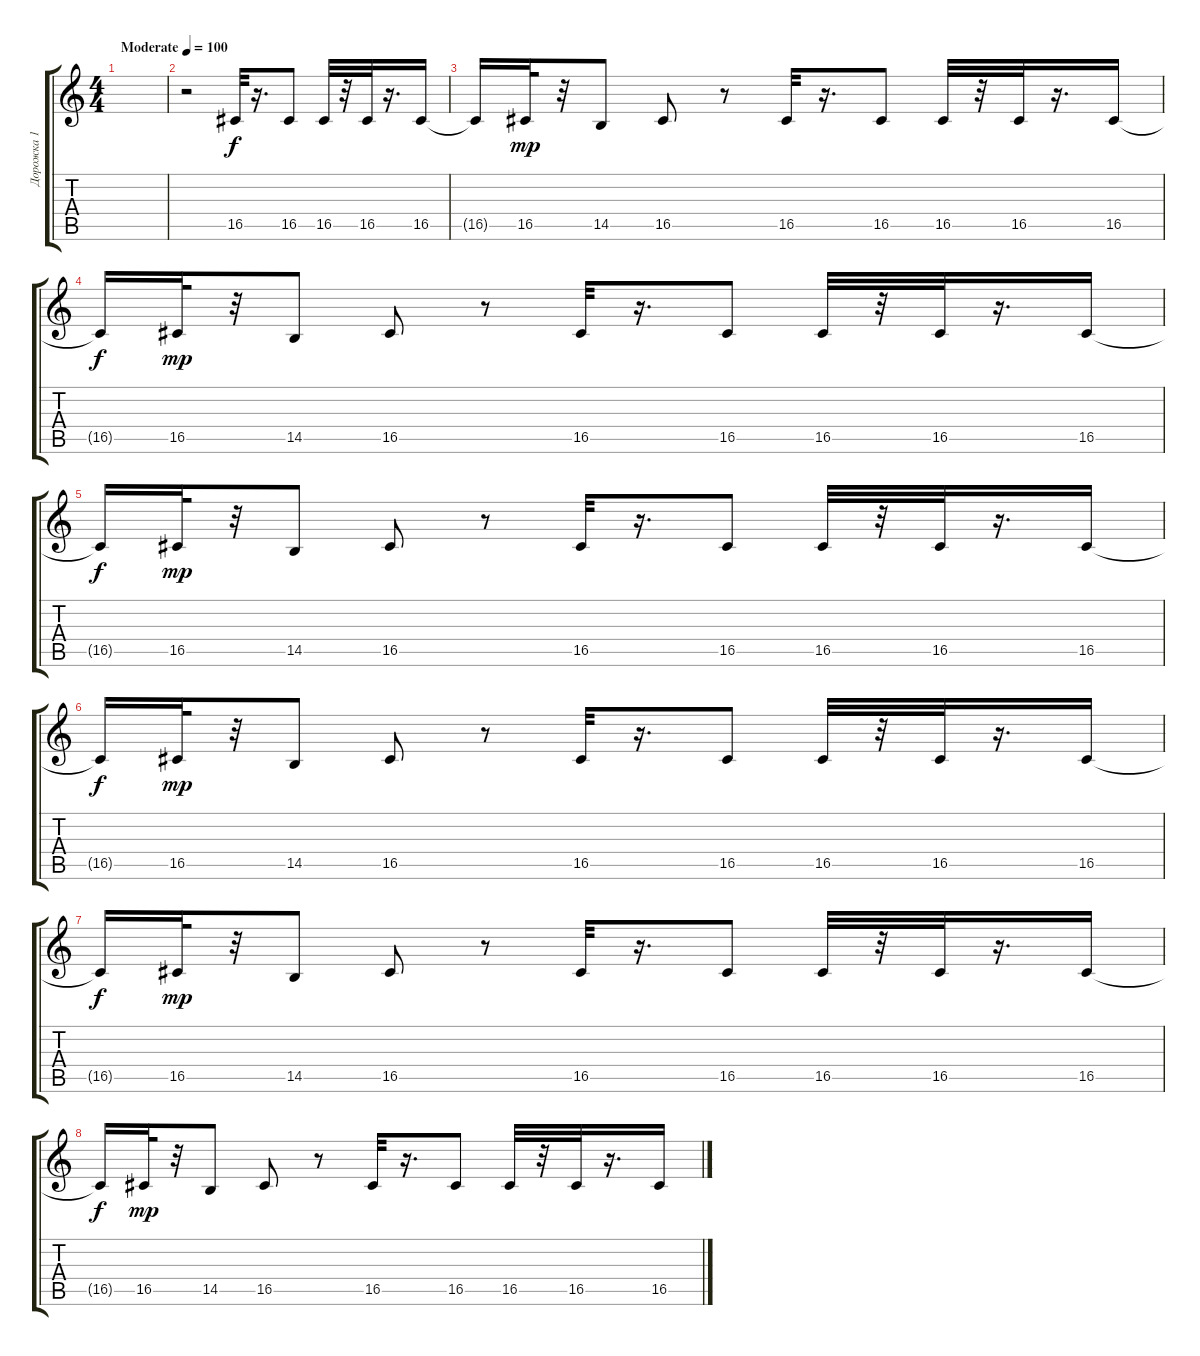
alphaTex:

\track ("Дорожка 1" "Дорожка 1") {instrument clarinet}
\staff {score tabs}
\tuning (E4 B3 G3 D3 A2 E2) {hide}
\ts (4 4)
\tempo (100 "Moderate")
\clef g2
\ks c
|
r.2 16.5.32 r.16{d} 16.5.8 16.5.32 r.32 16.5.32 r.16{d} 16.5.16 |
16.5{t}.16{dy f} 16.5.32{dy mp} r.32 14.5.8 16.5.8 r.8 16.5.32 r.16{d} 16.5.8 16.5.32 r.32 16.5.32 r.16{d} 16.5.16 |
16.5{t}.16{dy f} 16.5.32{dy mp} r.32 14.5.8 16.5.8 r.8 16.5.32 r.16{d} 16.5.8 16.5.32 r.32 16.5.32 r.16{d} 16.5.16 |
16.5{t}.16{dy f} 16.5.32{dy mp} r.32 14.5.8 16.5.8 r.8 16.5.32 r.16{d} 16.5.8 16.5.32 r.32 16.5.32 r.16{d} 16.5.16 |
16.5{t}.16{dy f} 16.5.32{dy mp} r.32 14.5.8 16.5.8 r.8 16.5.32 r.16{d} 16.5.8 16.5.32 r.32 16.5.32 r.16{d} 16.5.16 |
16.5{t}.16{dy f} 16.5.32{dy mp} r.32 14.5.8 16.5.8 r.8 16.5.32 r.16{d} 16.5.8 16.5.32 r.32 16.5.32 r.16{d} 16.5.16 |
16.5{t}.16{dy f} 16.5.32{dy mp} r.32 14.5.8 16.5.8 r.8 16.5.32 r.16{d} 16.5.8 16.5.32 r.32 16.5.32 r.16{d} 16.5.16
